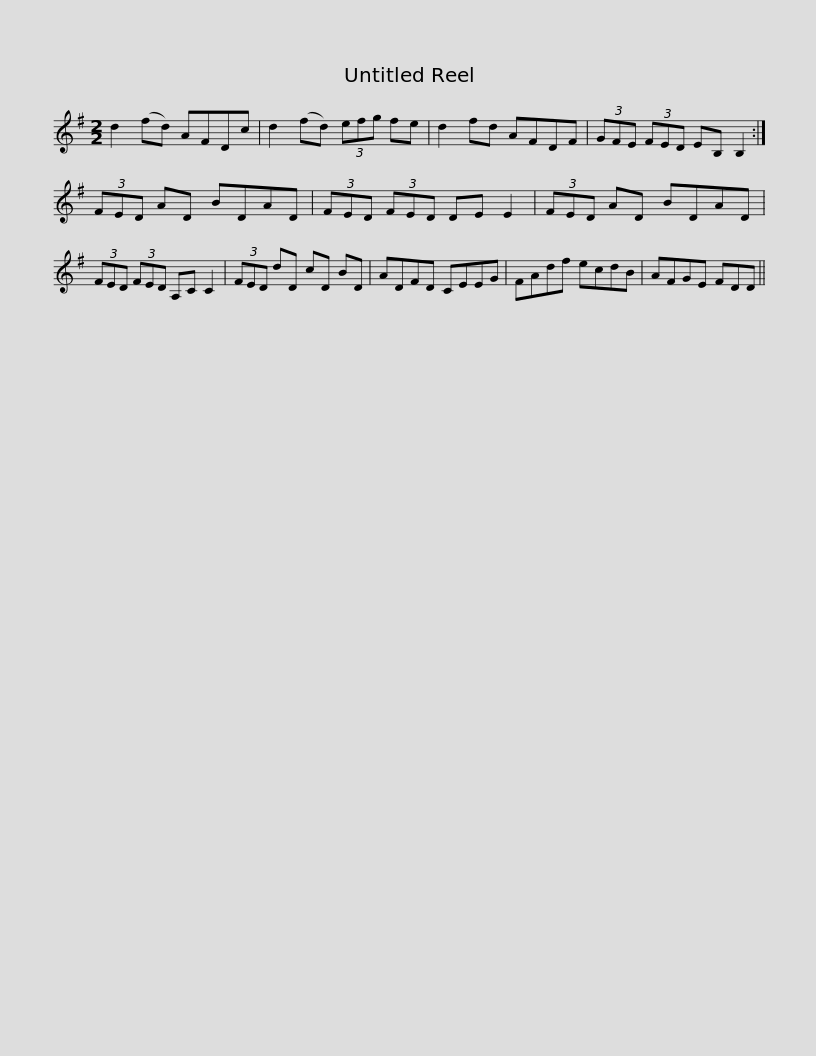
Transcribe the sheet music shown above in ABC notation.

X:1
L:1/8
M:2/2
I:linebreak $
K:G
V:1 treble
V:1
 d2 (fd) AFDc | d2 (fd) (3efg fe | d2 fd AFDF | (3GFE (3FED EB, B,2 :| (3FED AD BDAD |$ %5
 (3FED (3FED DE E2 | (3FED AD BDAD | (3FED (3FED A,C C2 | (3FED dD cD BD | ADFD CEEG |$ %10
 FAdf ecdB | AFGE FDD || %12
